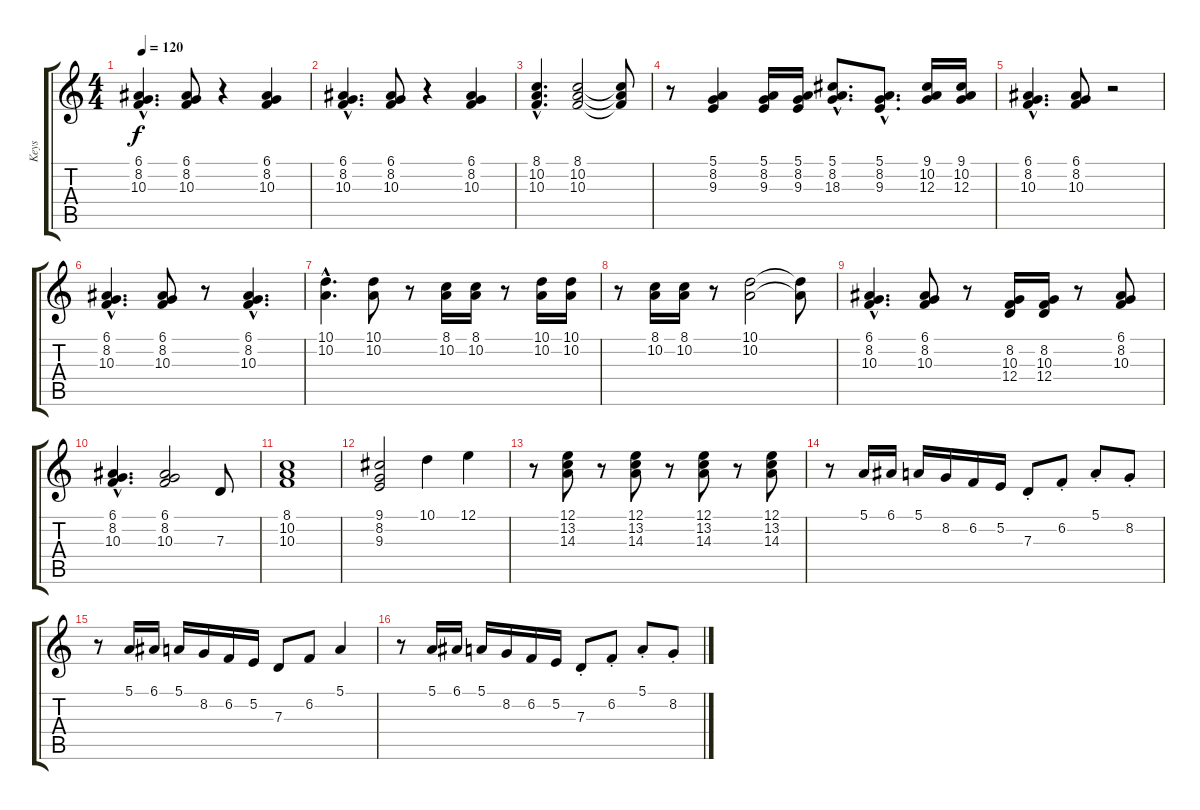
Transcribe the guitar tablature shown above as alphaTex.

\track ("Keys" "Keys") {instrument percussiveorgan}
\staff {score tabs}
\tuning (E4 B3 G3 D3 A2 E2) {hide}
\ts (4 4)
\tempo 120
\clef g2
\ks c
(6.1{hac} 8.2{hac} 10.3{hac}).4{d dy f} (6.1 8.2 10.3).8 r.4 (6.1 8.2 10.3).4 |
(6.1{hac} 8.2{hac} 10.3{hac}).4{d} (6.1 8.2 10.3).8 r.4 (6.1 8.2 10.3).4 |
(8.1{hac} 10.2{hac} 10.3{hac}).4{d} (8.1 10.2 10.3).2 (8.1{t} 10.2{t} 10.3{t}).8 |
r.8 (5.1 8.2 9.3).4 (5.1 8.2 9.3).16 (5.1 8.2 9.3).16 (5.1{hac} 8.2{hac} 18.3{hac}).8{d} (5.1{hac} 8.2{hac} 9.3{hac}).8{d} (9.1 10.2 12.3).16 (9.1 10.2 12.3).16 |
(6.1{hac} 8.2{hac} 10.3{hac}).4{d} (6.1 8.2 10.3).8 r.2 |
(6.1{hac} 8.2{hac} 10.3{hac}).4{d} (6.1 8.2 10.3).8 r.8 (6.1{hac} 8.2{hac} 10.3{hac}).4{d} |
(10.1{hac} 10.2{hac}).4{d} (10.1 10.2).8 r.8 (8.1 10.2).16 (8.1 10.2).16 r.8 (10.1 10.2).16 (10.1 10.2).16 |
r.8 (8.1 10.2).16 (8.1 10.2).16 r.8 (10.1 10.2).2 (10.1{t} 10.2{t}).8 |
(6.1{hac} 8.2{hac} 10.3{hac}).4{d} (6.1 8.2 10.3).8 r.8 (8.2 10.3 12.4).16 (8.2 10.3 12.4).16 r.8 (6.1 8.2 10.3).8 |
(6.1{hac} 8.2{hac} 10.3{hac}).4{d} (6.1 8.2 10.3).2 7.3.8 |
(8.1 10.2 10.3).1 |
(9.1 8.2 9.3).2 10.1.4 12.1.4 |
r.8 (12.1 13.2 14.3).8 r.8 (12.1 13.2 14.3).8 r.8 (12.1 13.2 14.3).8 r.8 (12.1 13.2 14.3).8 |
r.8 5.1.16 6.1.16 5.1.16 8.2.16 6.2.16 5.2.16 7.3{st}.8 6.2{st}.8 5.1{st}.8 8.2{st}.8 |
r.8 5.1.16 6.1.16 5.1.16 8.2.16 6.2.16 5.2.16 7.3.8 6.2.8 5.1.4 |
r.8 5.1.16 6.1.16 5.1.16 8.2.16 6.2.16 5.2.16 7.3{st}.8 6.2{st}.8 5.1{st}.8 8.2{st}.8
